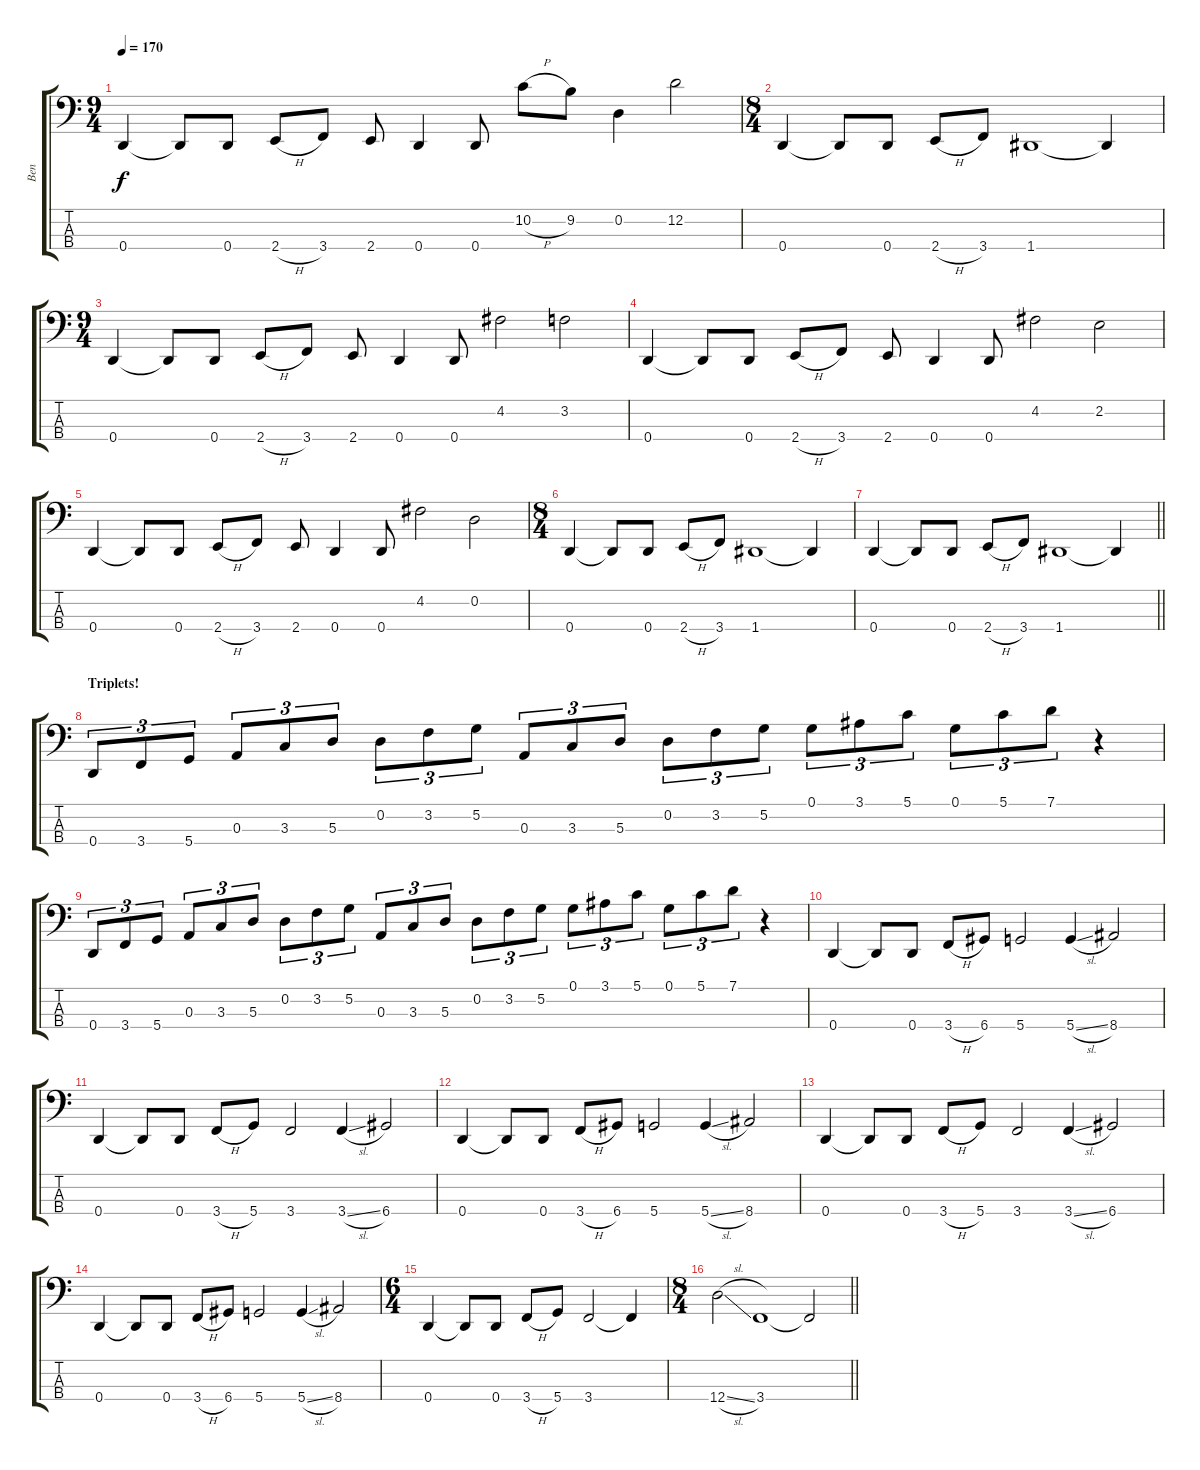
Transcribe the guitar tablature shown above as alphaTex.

\track ("Ben" "Ben") {instrument electricbassfinger}
\staff {score tabs}
\tuning (G2 D2 A1 D1) {hide}
\ts (9 4)
\tempo 170
\clef f4
\ks c
0.4.4{dy f} 0.4{t}.8 0.4.8 2.4{h}.8 3.4.8 2.4.8 0.4.4 0.4.8 10.2{h}.8 9.2.8 0.2.4 12.2.2 |
\ts (8 4)
0.4.4 0.4{t}.8 0.4.8 2.4{h}.8 3.4.8 1.4.1 1.4{t}.4 |
\ts (9 4)
0.4.4 0.4{t}.8 0.4.8 2.4{h}.8 3.4.8 2.4.8 0.4.4 0.4.8 4.2.2 3.2.2 |
0.4.4 0.4{t}.8 0.4.8 2.4{h}.8 3.4.8 2.4.8 0.4.4 0.4.8 4.2.2 2.2.2 |
0.4.4 0.4{t}.8 0.4.8 2.4{h}.8 3.4.8 2.4.8 0.4.4 0.4.8 4.2.2 0.2.2 |
\ts (8 4)
0.4.4 0.4{t}.8 0.4.8 2.4{h}.8 3.4.8 1.4.1 1.4{t}.4 |
\barLineRight lightlight
0.4.4 0.4{t}.8 0.4.8 2.4{h}.8 3.4.8 1.4.1 1.4{t}.4 |
\section ("" "Triplets!")
0.4.8{tu (3 2)} 3.4.8{tu (3 2)} 5.4.8{tu (3 2)} 0.3.8{tu (3 2)} 3.3.8{tu (3 2)} 5.3.8{tu (3 2)} 0.2.8{tu (3 2)} 3.2.8{tu (3 2)} 5.2.8{tu (3 2)} 0.3.8{tu (3 2)} 3.3.8{tu (3 2)} 5.3.8{tu (3 2)} 0.2.8{tu (3 2)} 3.2.8{tu (3 2)} 5.2.8{tu (3 2)} 0.1.8{tu (3 2)} 3.1.8{tu (3 2)} 5.1.8{tu (3 2)} 0.1.8{tu (3 2)} 5.1.8{tu (3 2)} 7.1.8{tu (3 2)} r.4 |
0.4.8{tu (3 2)} 3.4.8{tu (3 2)} 5.4.8{tu (3 2)} 0.3.8{tu (3 2)} 3.3.8{tu (3 2)} 5.3.8{tu (3 2)} 0.2.8{tu (3 2)} 3.2.8{tu (3 2)} 5.2.8{tu (3 2)} 0.3.8{tu (3 2)} 3.3.8{tu (3 2)} 5.3.8{tu (3 2)} 0.2.8{tu (3 2)} 3.2.8{tu (3 2)} 5.2.8{tu (3 2)} 0.1.8{tu (3 2)} 3.1.8{tu (3 2)} 5.1.8{tu (3 2)} 0.1.8{tu (3 2)} 5.1.8{tu (3 2)} 7.1.8{tu (3 2)} r.4 |
0.4.4 0.4{t}.8 0.4.8 3.4{h}.8 6.4.8 5.4.2 5.4{sl}.4 8.4.2 |
0.4.4 0.4{t}.8 0.4.8 3.4{h}.8 5.4.8 3.4.2 3.4{sl}.4 6.4.2 |
0.4.4 0.4{t}.8 0.4.8 3.4{h}.8 6.4.8 5.4.2 5.4{sl}.4 8.4.2 |
0.4.4 0.4{t}.8 0.4.8 3.4{h}.8 5.4.8 3.4.2 3.4{sl}.4 6.4.2 |
0.4.4 0.4{t}.8 0.4.8 3.4{h}.8 6.4.8 5.4.2 5.4{sl}.4 8.4.2 |
\ts (6 4)
0.4.4 0.4{t}.8 0.4.8 3.4{h}.8 5.4.8 3.4.2 3.4{t}.4 |
\ts (8 4)
\barLineRight lightlight
12.4{sl}.2 3.4.1 3.4{t}.2
